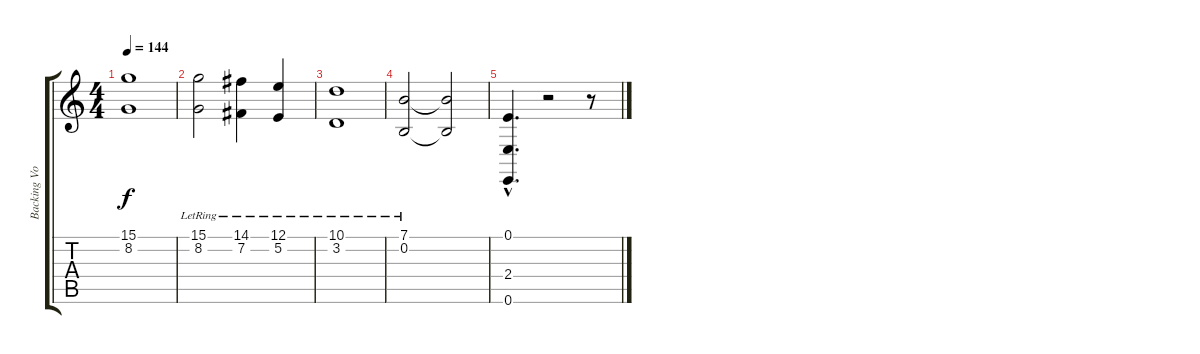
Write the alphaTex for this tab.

\track ("Backing Vocals" "Backing Vo") {instrument choiraahs}
\staff {score tabs}
\tuning (E4 B3 G3 D3 A2 E2) {hide}
\ts (4 4)
\tempo 144
\clef g2
\ks c
(15.1{t} 8.2{t}).1{dy f} |
(15.1{lr} 8.2{lr}).2 (14.1{lr} 7.2{lr}).4 (12.1{lr} 5.2{lr}).4 |
(10.1{lr} 3.2{lr}).1 |
(7.1{lr} 0.2{lr}).2 (7.1{t} 0.2{t}).2 |
(0.1{hac} 2.4{hac} 0.6{hac}).4{d} r.2 r.8
